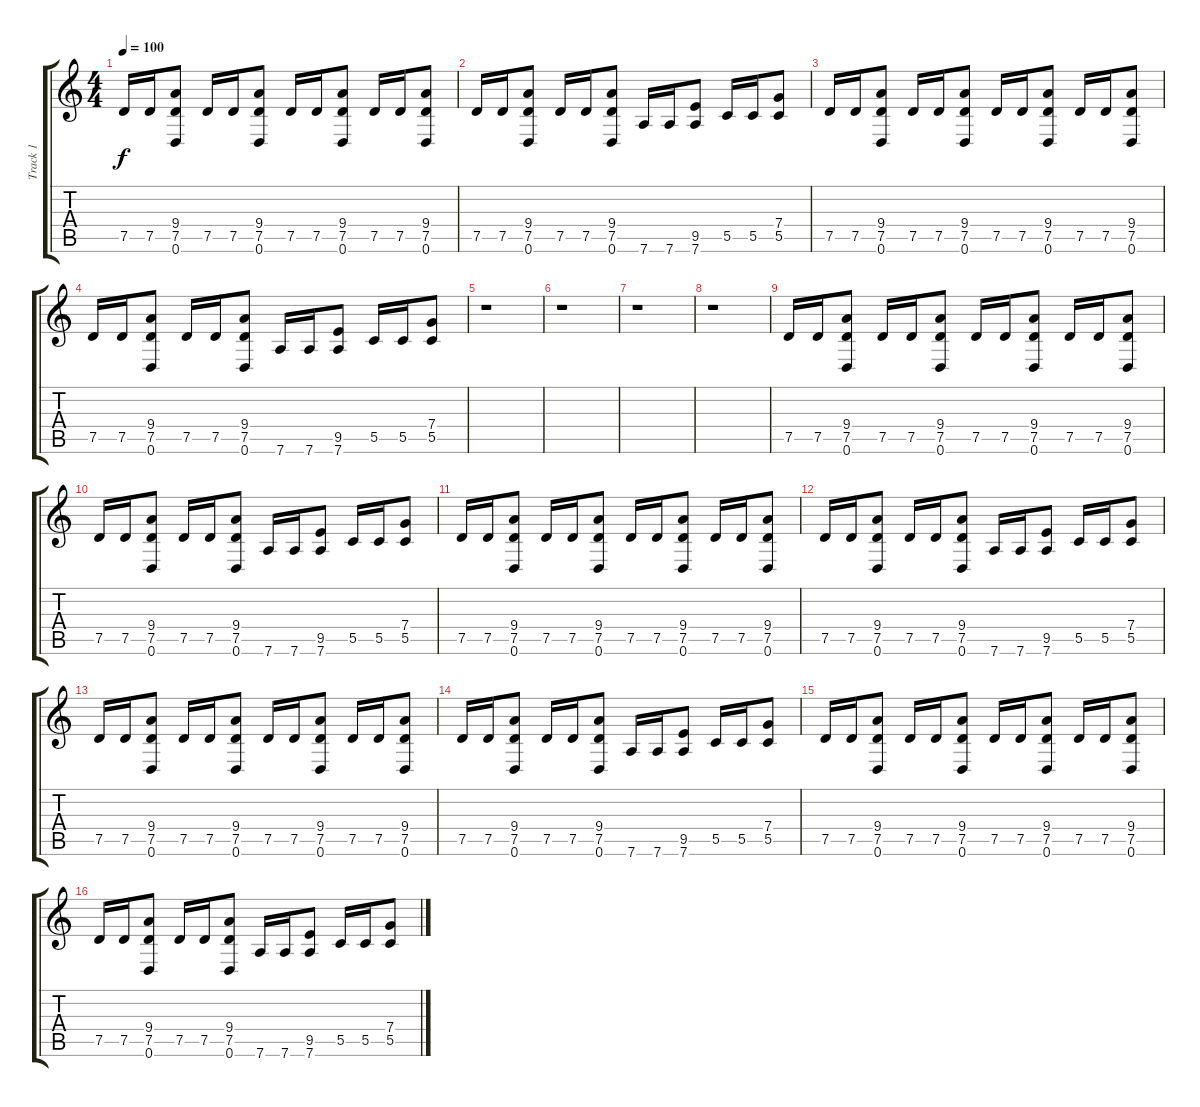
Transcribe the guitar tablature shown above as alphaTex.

\track ("Track 1" "Track 1") {instrument distortionguitar}
\staff {score tabs}
\tuning (D4 A3 F3 C3 G2 D2) {hide}
\ts (4 4)
\tempo 100
\clef g2
\ks c
7.5.16{dy f} 7.5.16 (9.4 7.5 0.6).8 7.5.16 7.5.16 (9.4 7.5 0.6).8 7.5.16 7.5.16 (9.4 7.5 0.6).8 7.5.16 7.5.16 (9.4 7.5 0.6).8 |
7.5.16 7.5.16 (9.4 7.5 0.6).8 7.5.16 7.5.16 (9.4 7.5 0.6).8 7.6.16 7.6.16 (9.5 7.6).8 5.5.16 5.5.16 (7.4 5.5).8 |
7.5.16 7.5.16 (9.4 7.5 0.6).8 7.5.16 7.5.16 (9.4 7.5 0.6).8 7.5.16 7.5.16 (9.4 7.5 0.6).8 7.5.16 7.5.16 (9.4 7.5 0.6).8 |
7.5.16 7.5.16 (9.4 7.5 0.6).8 7.5.16 7.5.16 (9.4 7.5 0.6).8 7.6.16 7.6.16 (9.5 7.6).8 5.5.16 5.5.16 (7.4 5.5).8 |
r.1 |
r.1 |
r.1 |
r.1 |
7.5.16 7.5.16 (9.4 7.5 0.6).8 7.5.16 7.5.16 (9.4 7.5 0.6).8 7.5.16 7.5.16 (9.4 7.5 0.6).8 7.5.16 7.5.16 (9.4 7.5 0.6).8 |
7.5.16 7.5.16 (9.4 7.5 0.6).8 7.5.16 7.5.16 (9.4 7.5 0.6).8 7.6.16 7.6.16 (9.5 7.6).8 5.5.16 5.5.16 (7.4 5.5).8 |
7.5.16 7.5.16 (9.4 7.5 0.6).8 7.5.16 7.5.16 (9.4 7.5 0.6).8 7.5.16 7.5.16 (9.4 7.5 0.6).8 7.5.16 7.5.16 (9.4 7.5 0.6).8 |
7.5.16 7.5.16 (9.4 7.5 0.6).8 7.5.16 7.5.16 (9.4 7.5 0.6).8 7.6.16 7.6.16 (9.5 7.6).8 5.5.16 5.5.16 (7.4 5.5).8 |
7.5.16 7.5.16 (9.4 7.5 0.6).8 7.5.16 7.5.16 (9.4 7.5 0.6).8 7.5.16 7.5.16 (9.4 7.5 0.6).8 7.5.16 7.5.16 (9.4 7.5 0.6).8 |
7.5.16 7.5.16 (9.4 7.5 0.6).8 7.5.16 7.5.16 (9.4 7.5 0.6).8 7.6.16 7.6.16 (9.5 7.6).8 5.5.16 5.5.16 (7.4 5.5).8 |
7.5.16 7.5.16 (9.4 7.5 0.6).8 7.5.16 7.5.16 (9.4 7.5 0.6).8 7.5.16 7.5.16 (9.4 7.5 0.6).8 7.5.16 7.5.16 (9.4 7.5 0.6).8 |
7.5.16 7.5.16 (9.4 7.5 0.6).8 7.5.16 7.5.16 (9.4 7.5 0.6).8 7.6.16 7.6.16 (9.5 7.6).8 5.5.16 5.5.16 (7.4 5.5).8
